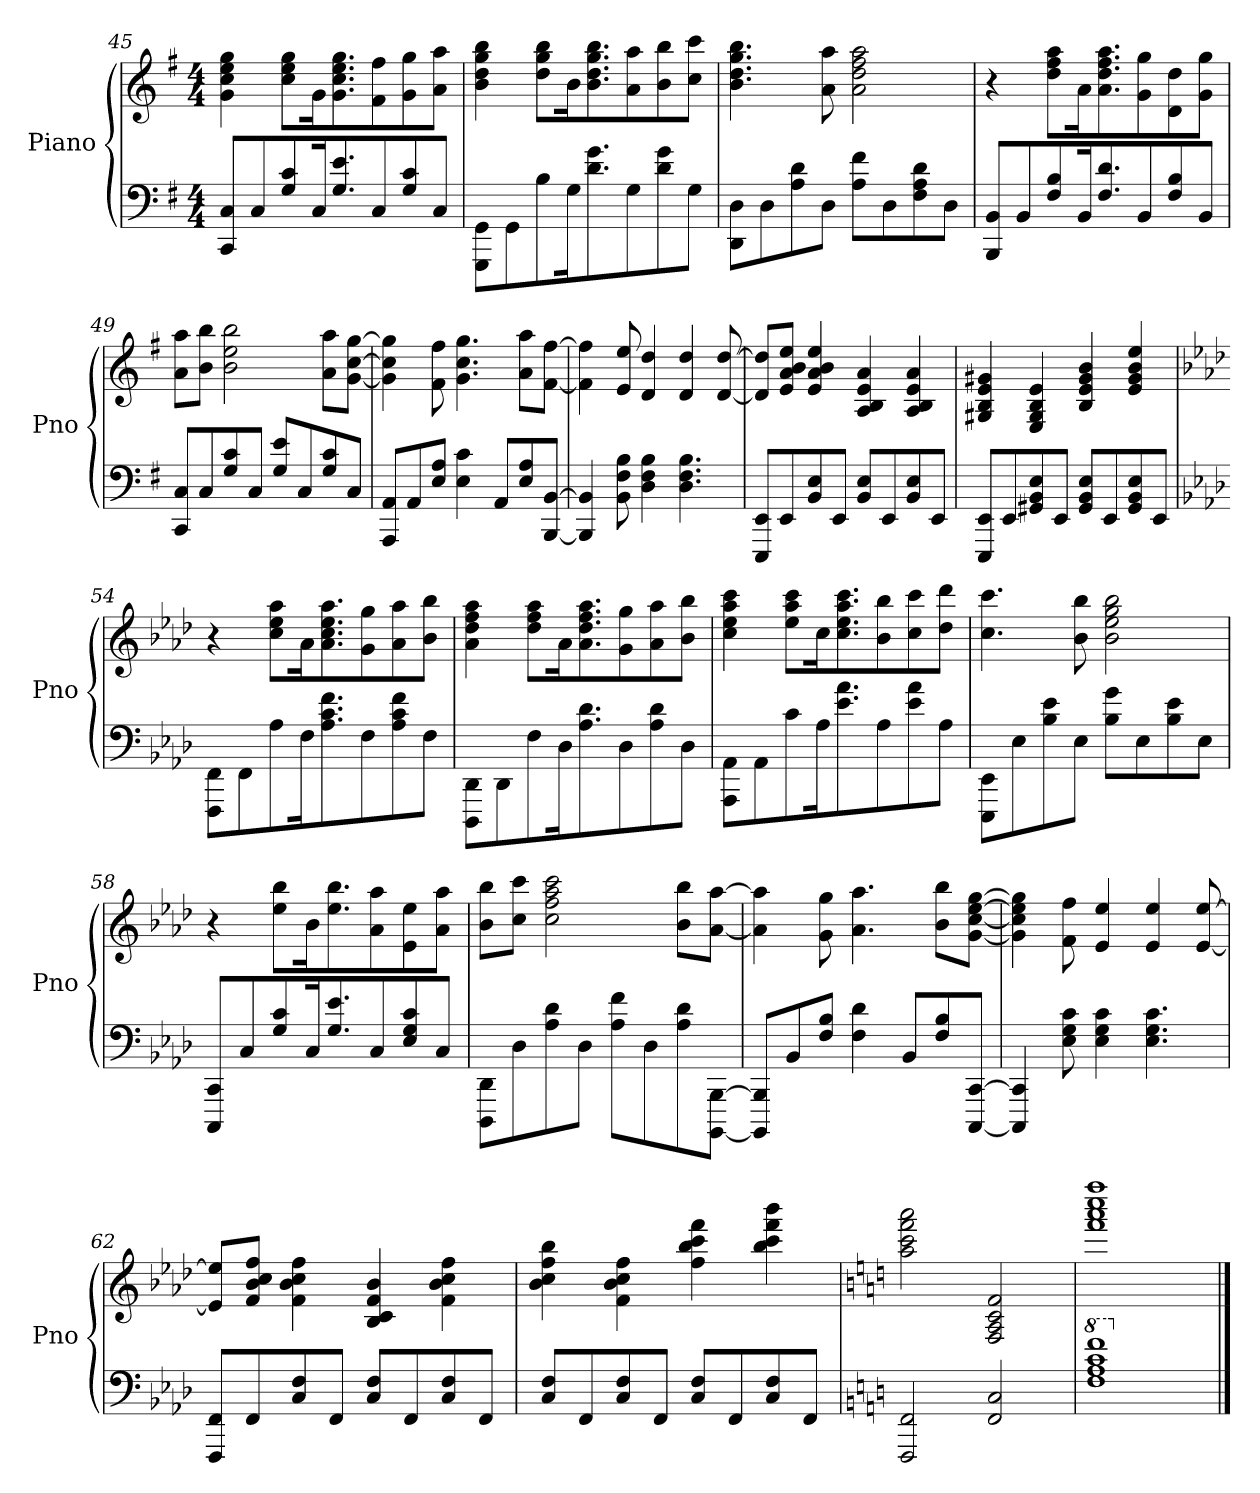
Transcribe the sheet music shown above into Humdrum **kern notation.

**kern	**kern
*part1	*part1
*staff2	*staff1
*I"Piano	*
*I'Pno	*
*clefF4	*clefG2
*k[f#]	*k[f#]
*G:	*G:
*M4/4	*M4/4
=45	=45
8CC/ 8C/L	4g\ 4cc\ 4ee\ 4gg\
8C/	.
8G/ 8c/	8cc\ 8ee\ 8gg\L
16C/K	16g\K
8.G/ 8.e/	8.g\ 8.cc\ 8.ee\ 8.gg\
8C/	8f#\ 8ff#\
8G/ 8c/	8g\ 8gg\
8C/J	8a\ 8aa\J
!!LO:LB:g=z
=46	=46
8GGG\ 8GG\L	4b\ 4dd\ 4gg\ 4bb\
8GG\	.
8B\	8dd\ 8gg\ 8bb\L
16G\K	16b\K
8.d\ 8.g\	8.b\ 8.dd\ 8.gg\ 8.bb\
8G\	8a\ 8aa\
8d\ 8g\	8b\ 8bb\
8G\J	8cc\ 8ccc\J
=47	=47
8DD\ 8D\L	4.b\ 4.dd\ 4.gg\ 4.bb\
8D\	.
8A\ 8d\	.
8D\J	8a\ 8aa\
8A\ 8f#\L	2a\ 2dd\ 2ff#\ 2aa\
8D\	.
8F#\ 8A\ 8d\	.
8D\J	.
=48	=48
8BBB/ 8BB/L	4r
8BB/	.
8F#/ 8B/	8dd\ 8ff#\ 8aa\L
16BB/K	16a\K
8.F#/ 8.d/	8.a\ 8.dd\ 8.ff#\ 8.aa\
8BB/	8g\ 8gg\
8F#/ 8B/	8d\ 8dd\
8BB/J	8g\ 8gg\J
=49	=49
8CC/ 8C/L	8a\ 8aa\L
8C/	8b\ 8bb\J
8G/ 8c/	2b\ 2ee\ 2bb\
8C/J	.
8G/ 8e/L	.
8C/	.
8G/ 8c/	8a\ 8aa\L
8C/J	[8g\ [8cc\ [8gg\J
=50	=50
8AAA/ 8AA/L	4g\] 4cc\] 4gg\]
8AA/	.
8E/ 8A/J	8f#\ 8ff#\
4E\ 4c\	4.g\ 4.cc\ 4.gg\
8AA/L	.
8E/ 8A/	8a\ 8aa\L
[8BBB/ [8BB/J	[8f#\ [8ff#\J
=51	=51
4BBB/] 4BB/]	4f#\] 4ff#\]
8BB\ 8F#\ 8B\	8e/ 8ee/
4D\ 4F#\ 4B\	4d/ 4dd/
4.D\ 4.F#\ 4.B\	4d/ 4dd/
.	[8d/ [8dd/
!!LO:LB:g=z
=52	=52
8EEE/ 8EE/L	8d/] 8dd/]L
8EE/	8e/ 8a/ 8b/ 8ee/J
8BB/ 8E/	4e/ 4a/ 4b/ 4ee/
8EE/J	.
8BB/ 8E/L	4A/ 4B/ 4e/ 4a/
8EE/	.
8BB/ 8E/	4A/ 4B/ 4e/ 4a/
8EE/J	.
=53	=53
8EEE/ 8EE/L	4G#X/ 4B/ 4e/ 4g#X/
8EE/	.
8GG#X/ 8BB/ 8E/	4E/ 4G#/ 4B/ 4e/
8EE/J	.
8GG#/ 8BB/ 8E/L	4B/ 4e/ 4g#/ 4b/
8EE/	.
8GG#/ 8BB/ 8E/	4e/ 4g#/ 4b/ 4ee/
8EE/J	.
=54	=54
*k[b-e-a-d-]	*k[b-e-a-d-]
*A-:	*A-:
8FFF\ 8FF\L	4r
8FF\	.
8A-\	8cc\ 8ee-\ 8aa-\L
16F\K	16a-\K
8.A-\ 8.c\ 8.f\	8.a-\ 8.cc\ 8.ee-\ 8.aa-\
8F\	8g\ 8gg\
8A-\ 8c\ 8f\	8a-\ 8aa-\
8F\J	8b-\ 8bb-\J
=55	=55
8DDD-\ 8DD-\L	4a-\ 4dd-\ 4ff\ 4aa-\
8DD-\	.
8F\	8dd-\ 8ff\ 8aa-\L
16D-\K	16a-\K
8.A-\ 8.d-\	8.a-\ 8.dd-\ 8.ff\ 8.aa-\
8D-\	8g\ 8gg\
8A-\ 8d-\	8a-\ 8aa-\
8D-\J	8b-\ 8bb-\J
=56	=56
8AAA-\ 8AA-\L	4cc\ 4ee-\ 4aa-\ 4ccc\
8AA-\	.
8c\	8ee-\ 8aa-\ 8ccc\L
16A-\K	16cc\K
8.e-\ 8.a-\	8.cc\ 8.ee-\ 8.aa-\ 8.ccc\
8A-\	8b-\ 8bb-\
8e-\ 8a-\	8cc\ 8ccc\
8A-\J	8dd-\ 8ddd-\J
!!LO:LB:g=z
=57	=57
8EEE-\ 8EE-\L	4.cc\ 4.ccc\
8E-\	.
8B-\ 8e-\	.
8E-\J	8b-\ 8bb-\
8B-\ 8g\L	2b-\ 2ee-\ 2gg\ 2bb-\
8E-\	.
8B-\ 8e-\	.
8E-\J	.
=58	=58
8CCC/ 8CC/L	4r
8C/	.
8G/ 8c/	8ee-\ 8bb-\L
16C/K	16b-\K
8.G/ 8.e-/	8.ee-\ 8.bb-\
8C/	8a-\ 8aa-\
8E-/ 8G/ 8c/	8e-\ 8ee-\
8C/J	8a-\ 8aa-\J
=59	=59
8DDD-\ 8DD-\L	8b-\ 8bb-\L
8D-\	8cc\ 8ccc\J
8A-\ 8d-\	2cc\ 2ff\ 2aa-\ 2ccc\
8D-\J	.
8A-\ 8f\L	.
8D-\	.
8A-\ 8d-\	8b-\ 8bb-\L
[8BBBB-\ [8BBB-\J	[8a-\ [8aa-\J
=60	=60
8BBBB-/] 8BBB-/]L	4a-\] 4aa-\]
8BB-/	.
8F/ 8B-/J	8g\ 8gg\
4F\ 4d-\	4.a-\ 4.aa-\
8BB-/L	.
8F/ 8B-/	8b-\ 8bb-\L
[8CCC/ [8CC/J	[8g\ [8cc\ [8ee-\ [8gg\J
=61	=61
4CCC/] 4CC/]	4g\] 4cc\] 4ee-\] 4gg\]
8E-\ 8G\ 8c\	8f\ 8ff\
4E-\ 4G\ 4c\	4e-/ 4ee-/
4.E-\ 4.G\ 4.c\	4e-/ 4ee-/
.	[8e-/ [8ee-/
=62	=62
8FFF/ 8FF/L	8e-/] 8ee-/]L
8FF/	8f/ 8b-/ 8cc/ 8ff/J
8C/ 8F/	4f\ 4b-\ 4cc\ 4ff\
8FF/J	.
8C/ 8F/L	4B-/ 4c/ 4f/ 4b-/
8FF/	.
8C/ 8F/	4f\ 4b-\ 4cc\ 4ff\
8FF/J	.
!!LO:LB:g=z
=63	=63
8C/ 8F/L	4b-\ 4cc\ 4ff\ 4bb-\
8FF/	.
8C/ 8F/	4f\ 4b-\ 4cc\ 4ff\
8FF/J	.
8C/ 8F/L	4ff\ 4bb-\ 4ccc\ 4fff\
8FF/	.
8C/ 8F/	4bb-\ 4ccc\ 4fff\ 4bbb-\
8FF/J	.
=64	=64
*k[]	*k[]
*C:	*C:
2FFF/ 2FF/	2aa\ 2ccc\ 2fff\ 2aaa\
2FF/ 2C/	2F/ 2A/ 2c/ 2f/
=65	=65
*8va	*
1f 1a 1cc 1ff	1fff 1aaa 1cccc 1ffff
*X8va	*
==	==
*-	*-
